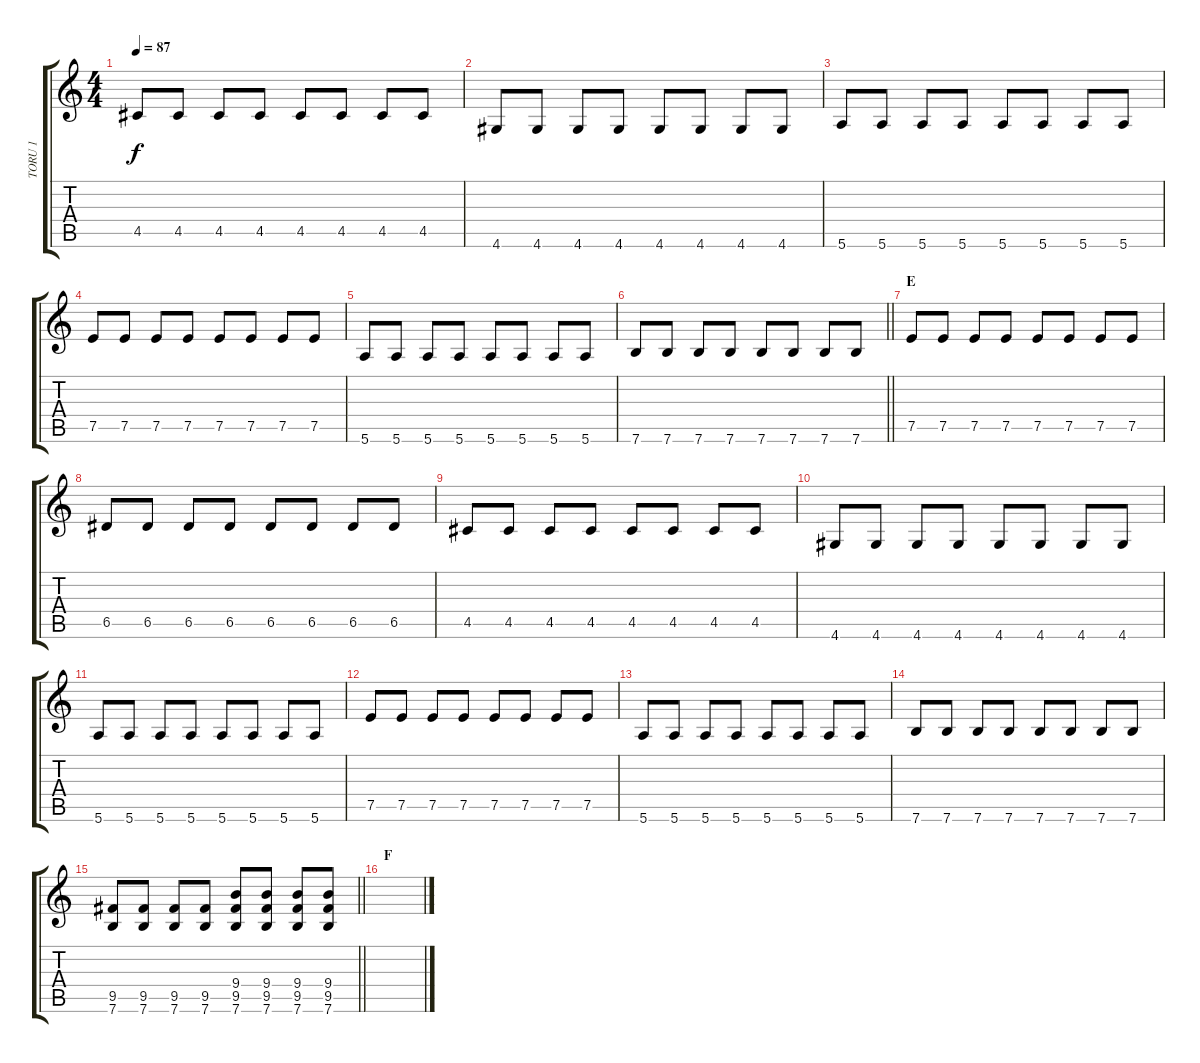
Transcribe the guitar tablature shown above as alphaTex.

\track ("TORU 1" "TORU 1") {instrument electricguitarmuted}
\staff {score tabs}
\tuning (E4 B3 G3 D3 A2 E2) {hide}
\ts (4 4)
\tempo 87
\clef g2
\ks c
4.5.8{dy f} 4.5.8 4.5.8 4.5.8 4.5.8 4.5.8 4.5.8 4.5.8 |
4.6.8 4.6.8 4.6.8 4.6.8 4.6.8 4.6.8 4.6.8 4.6.8 |
5.6.8 5.6.8 5.6.8 5.6.8 5.6.8 5.6.8 5.6.8 5.6.8 |
7.5.8 7.5.8 7.5.8 7.5.8 7.5.8 7.5.8 7.5.8 7.5.8 |
5.6.8 5.6.8 5.6.8 5.6.8 5.6.8 5.6.8 5.6.8 5.6.8 |
\barLineRight lightlight
7.6.8 7.6.8 7.6.8 7.6.8 7.6.8 7.6.8 7.6.8 7.6.8 |
\section ("" "E")
7.5.8 7.5.8 7.5.8 7.5.8 7.5.8 7.5.8 7.5.8 7.5.8 |
6.5.8 6.5.8 6.5.8 6.5.8 6.5.8 6.5.8 6.5.8 6.5.8 |
4.5.8 4.5.8 4.5.8 4.5.8 4.5.8 4.5.8 4.5.8 4.5.8 |
4.6.8 4.6.8 4.6.8 4.6.8 4.6.8 4.6.8 4.6.8 4.6.8 |
5.6.8 5.6.8 5.6.8 5.6.8 5.6.8 5.6.8 5.6.8 5.6.8 |
7.5.8 7.5.8 7.5.8 7.5.8 7.5.8 7.5.8 7.5.8 7.5.8 |
5.6.8 5.6.8 5.6.8 5.6.8 5.6.8 5.6.8 5.6.8 5.6.8 |
7.6.8 7.6.8 7.6.8 7.6.8 7.6.8 7.6.8 7.6.8 7.6.8 |
\barLineRight lightlight
(9.5 7.6).8 (9.5 7.6).8 (9.5 7.6).8 (9.5 7.6).8 (9.4 9.5 7.6).8 (9.4 9.5 7.6).8 (9.4 9.5 7.6).8 (9.4 9.5 7.6).8 |
\section ("" "F")
